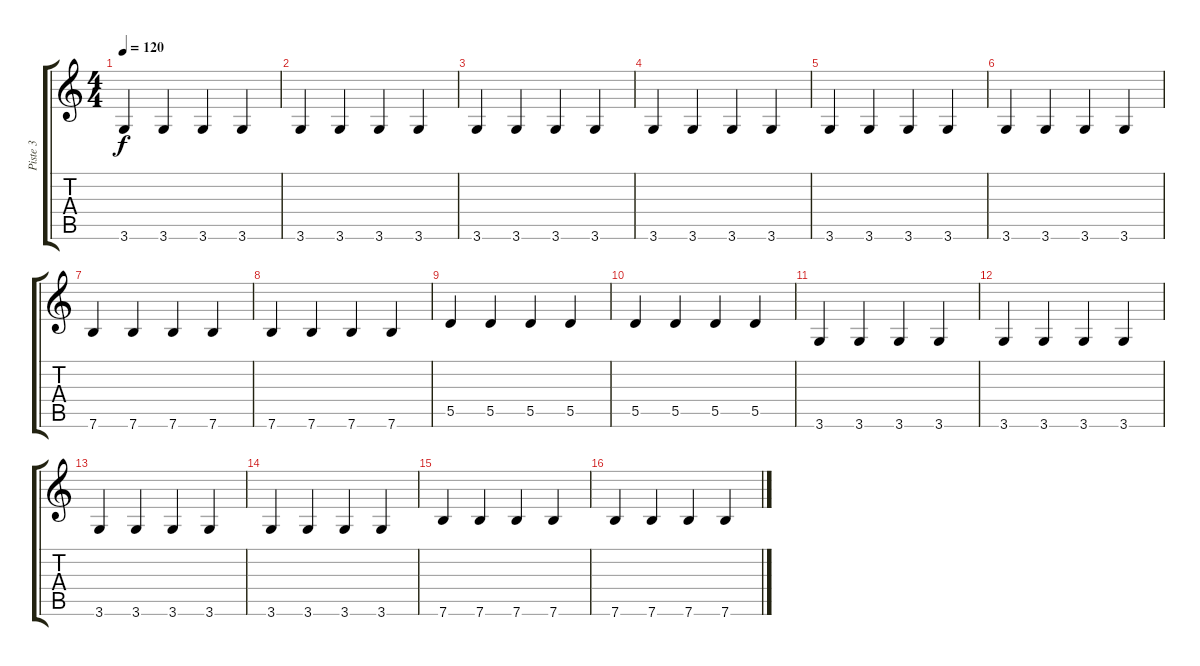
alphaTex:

\track ("Piste 3" "Piste 3") {instrument electricbassfinger}
\staff {score tabs}
\tuning (E4 B3 G3 D3 A2 E2) {hide}
\ts (4 4)
\tempo 120
\clef g2
\ks c
3.6.4{dy f} 3.6.4 3.6.4 3.6.4 |
3.6.4 3.6.4 3.6.4 3.6.4 |
3.6.4 3.6.4 3.6.4 3.6.4 |
3.6.4 3.6.4 3.6.4 3.6.4 |
3.6.4 3.6.4 3.6.4 3.6.4 |
3.6.4 3.6.4 3.6.4 3.6.4 |
7.6.4 7.6.4 7.6.4 7.6.4 |
7.6.4 7.6.4 7.6.4 7.6.4 |
5.5.4 5.5.4 5.5.4 5.5.4 |
5.5.4 5.5.4 5.5.4 5.5.4 |
3.6.4 3.6.4 3.6.4 3.6.4 |
3.6.4 3.6.4 3.6.4 3.6.4 |
3.6.4 3.6.4 3.6.4 3.6.4 |
3.6.4 3.6.4 3.6.4 3.6.4 |
7.6.4 7.6.4 7.6.4 7.6.4 |
7.6.4 7.6.4 7.6.4 7.6.4
